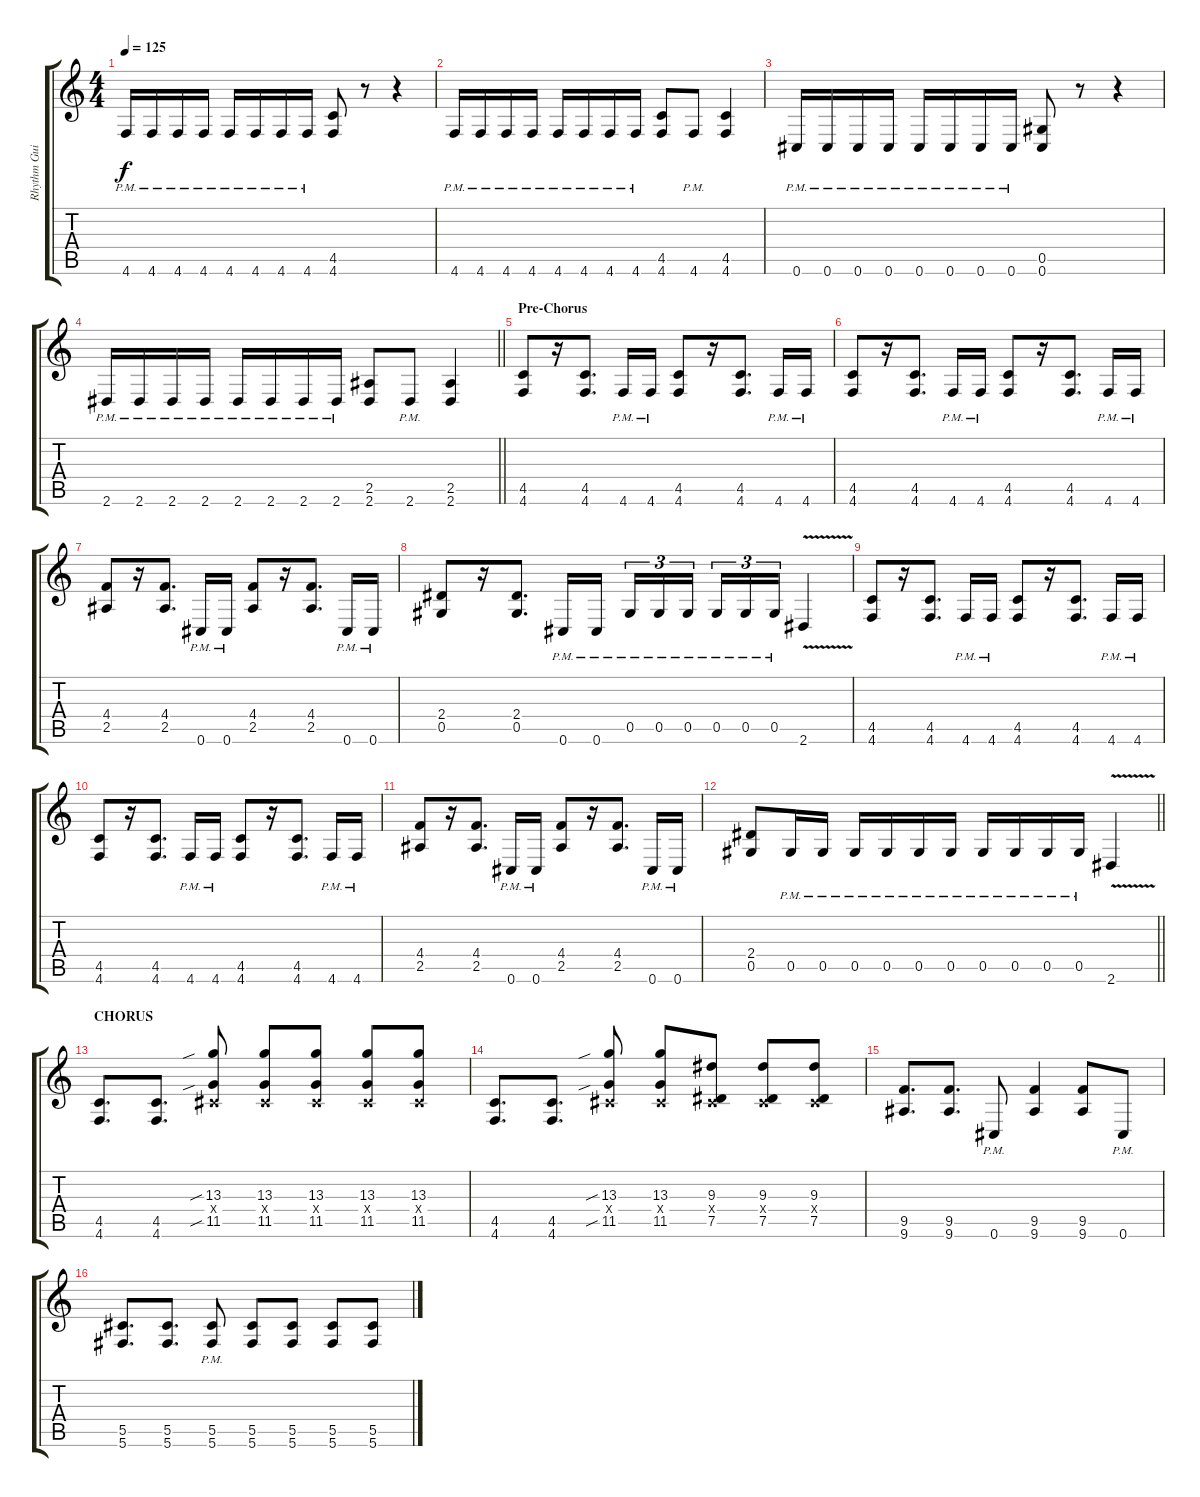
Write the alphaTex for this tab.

\track ("Rhythm Guitar" "Rhythm Gui") {instrument overdrivenguitar}
\staff {score tabs}
\tuning (Eb4 Bb3 Gb3 Db3 Ab2 Db2) {hide}
\ts (4 4)
\tempo 125
\clef g2
\ks c
4.6{pm}.16{dy f} 4.6{pm}.16 4.6{pm}.16 4.6{pm}.16 4.6{pm}.16 4.6{pm}.16 4.6{pm}.16 4.6{pm}.16 (4.5 4.6).8 r.8 r.4 |
4.6{pm}.16 4.6{pm}.16 4.6{pm}.16 4.6{pm}.16 4.6{pm}.16 4.6{pm}.16 4.6{pm}.16 4.6{pm}.16 (4.5 4.6).8 4.6{pm}.8 (4.5 4.6).4 |
0.6{pm}.16 0.6{pm}.16 0.6{pm}.16 0.6{pm}.16 0.6{pm}.16 0.6{pm}.16 0.6{pm}.16 0.6{pm}.16 (0.5 0.6).8 r.8 r.4 |
\barLineRight lightlight
2.6{pm}.16 2.6{pm}.16 2.6{pm}.16 2.6{pm}.16 2.6{pm}.16 2.6{pm}.16 2.6{pm}.16 2.6{pm}.16 (2.5 2.6).8 2.6{pm}.8 (2.5 2.6).4 |
\section ("" "Pre-Chorus")
(4.5 4.6).8 r.16 (4.5 4.6).8{d} 4.6{pm}.16 4.6{pm}.16 (4.5 4.6).8 r.16 (4.5 4.6).8{d} 4.6{pm}.16 4.6{pm}.16 |
(4.5 4.6).8 r.16 (4.5 4.6).8{d} 4.6{pm}.16 4.6{pm}.16 (4.5 4.6).8 r.16 (4.5 4.6).8{d} 4.6{pm}.16 4.6{pm}.16 |
(4.4 2.5).8 r.16 (4.4 2.5).8{d} 0.6{pm}.16 0.6{pm}.16 (4.4 2.5).8 r.16 (4.4 2.5).8{d} 0.6{pm}.16 0.6{pm}.16 |
(2.4 0.5).8 r.16 (2.4 0.5).8{d} 0.6{pm}.16 0.6{pm}.16 0.5{pm}.16{tu (3 2)} 0.5{pm}.16{tu (3 2)} 0.5{pm}.16{tu (3 2) beam splitsecondary} 0.5{pm}.16{tu (3 2)} 0.5{pm}.16{tu (3 2)} 0.5{pm}.16{tu (3 2)} 2.6{v}.4 |
(4.5 4.6).8 r.16 (4.5 4.6).8{d} 4.6{pm}.16 4.6{pm}.16 (4.5 4.6).8 r.16 (4.5 4.6).8{d} 4.6{pm}.16 4.6{pm}.16 |
(4.5 4.6).8 r.16 (4.5 4.6).8{d} 4.6{pm}.16 4.6{pm}.16 (4.5 4.6).8 r.16 (4.5 4.6).8{d} 4.6{pm}.16 4.6{pm}.16 |
(4.4 2.5).8 r.16 (4.4 2.5).8{d} 0.6{pm}.16 0.6{pm}.16 (4.4 2.5).8 r.16 (4.4 2.5).8{d} 0.6{pm}.16 0.6{pm}.16 |
\barLineRight lightlight
(2.4 0.5).8 0.5{pm}.16 0.5{pm}.16 0.5{pm}.16 0.5{pm}.16 0.5{pm}.16 0.5{pm}.16 0.5{pm}.16 0.5{pm}.16 0.5{pm}.16 0.5{pm}.16 2.6{v}.4 |
\section ("" "CHORUS")
(4.5 4.6).8{d} (4.5 4.6).8{d} (13.3{sib} 0.4{x} 11.5{sib}).8 (13.3 0.4{x} 11.5).8 (13.3 0.4{x} 11.5).8 (13.3 0.4{x} 11.5).8 (13.3 0.4{x} 11.5).8 |
(4.5 4.6).8{d} (4.5 4.6).8{d} (13.3{sib} 0.4{x} 11.5{sib}).8 (13.3 0.4{x} 11.5).8 (9.3 0.4{x} 7.5).8 (9.3 0.4{x} 7.5).8 (9.3 0.4{x} 7.5).8 |
(9.5 9.6).8{d} (9.5 9.6).8{d} 0.6{pm}.8 (9.5 9.6).4 (9.5 9.6).8 0.6{pm}.8 |
(5.5 5.6).8{d} (5.5 5.6).8{d} (5.5{pm} 5.6{pm}).8 (5.5 5.6).8 (5.5 5.6).8 (5.5 5.6).8 (5.5 5.6).8
